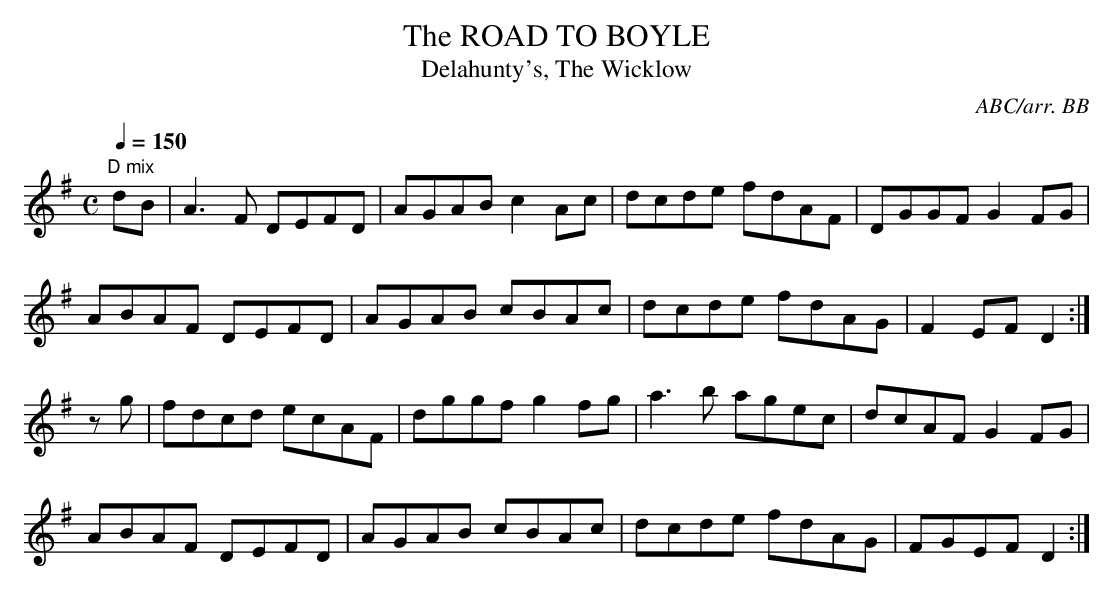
X:1
T:ROAD TO BOYLE, The
T:Delahunty's, The Wicklow
C:ABC/arr. BB
L:1/8
Q:1/4=150
M:C
K:G
"D mix"
dB|A3F DEFD|AGAB c2Ac|dcde fdAF| DGGF G2FG|
ABAF DEFD|AGAB cBAc|dcde fdAG|F2EF D2:|
zg|fdcd ecAF|dggf g2fg|a3b agec|dcAF G2FG|
ABAF DEFD|AGAB cBAc|dcde fdAG|FGEF D2:|
